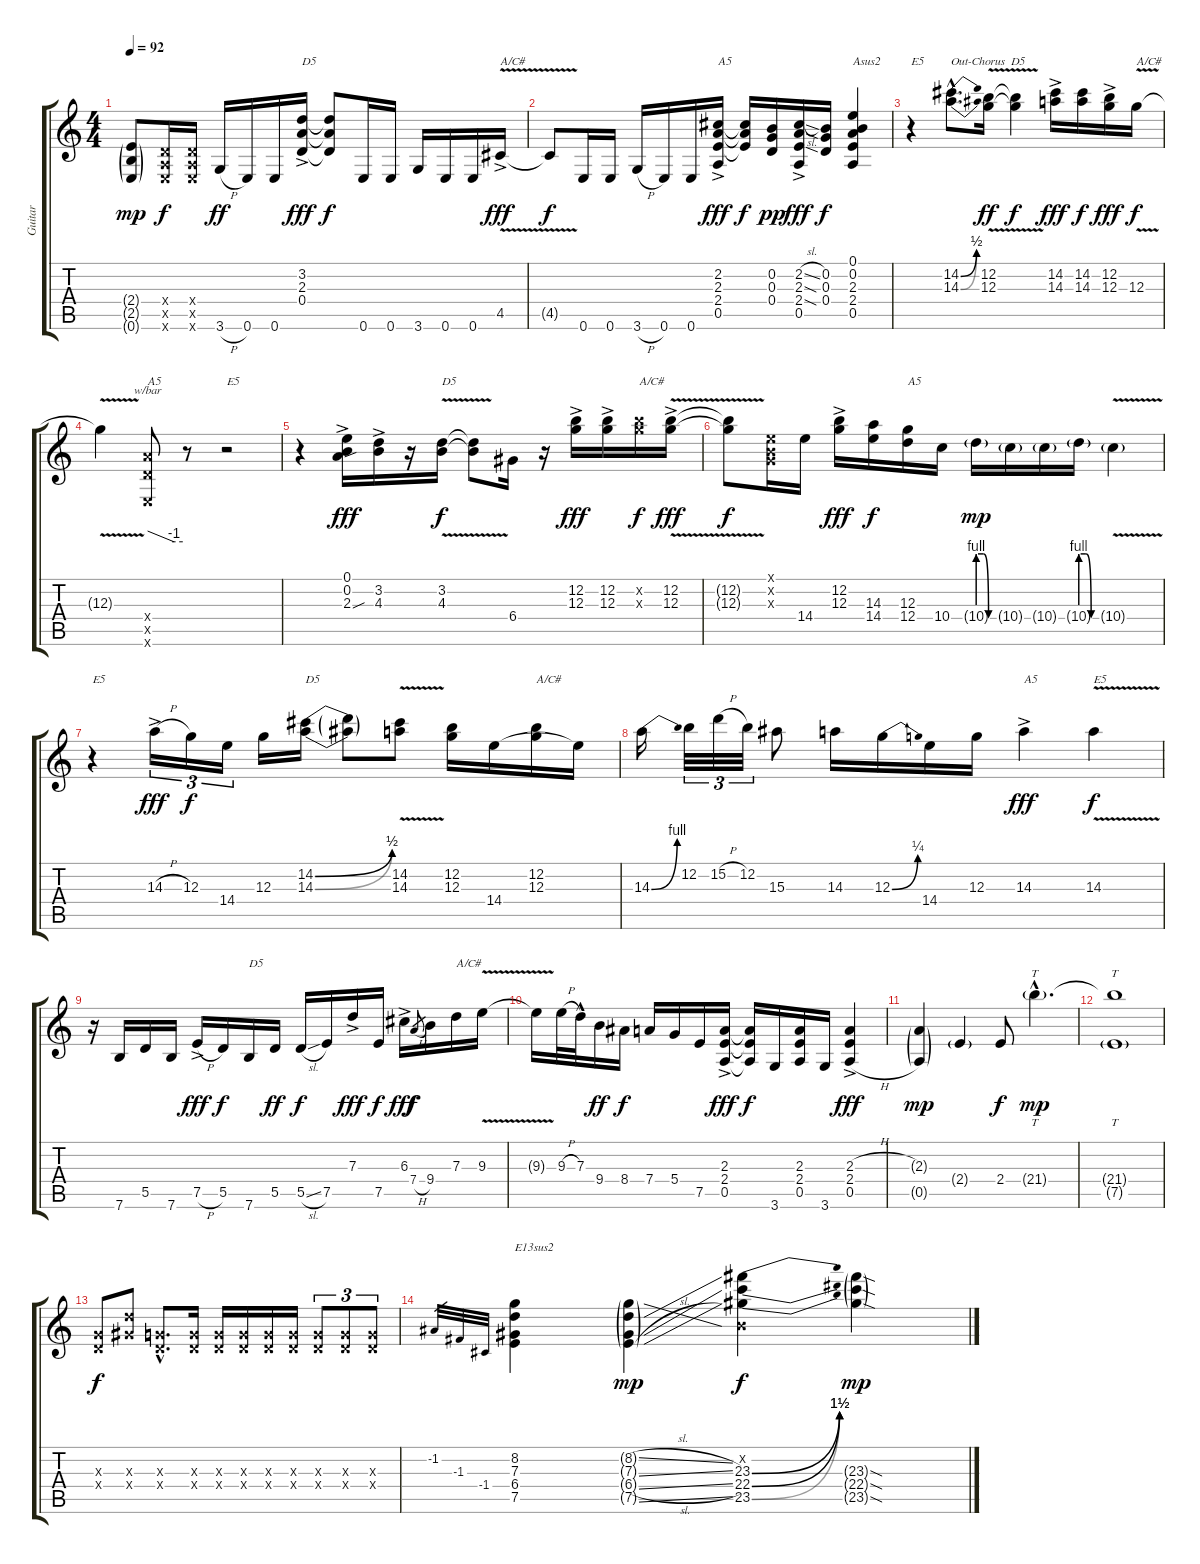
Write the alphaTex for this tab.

\track ("Guitar" "Guitar") {instrument overdrivenguitar}
\staff {score tabs}
\tuning (E4 B3 G3 D3 A2 E2) {hide}
\ts (4 4)
\tempo 92
\clef g2
\ks c
(2.4{g} 2.5{g} 0.6{g}).8{dy mp} (0.4{x} 0.5{x} 0.6{x}).16{dy f} (0.4{x} 0.5{x} 0.6{x}).16 3.6{h}.16{dy ff} 0.6.16 0.6.16 (3.2{ac} 2.3 0.4).16{txt "D5" dy fff} (3.2{t} 2.3{t} 0.4{t}).8{dy f} 0.6.16 0.6.16 3.6.16 0.6.16 0.6.16 4.5{v ac}.16{txt "A/C#" dy fff} |
4.5{t}.8{dy f} 0.6.16 0.6.16 3.6{h}.16 0.6.16 0.6.16 (2.2{ac} 2.3 2.4 0.5).16{txt "A5" dy fff} (2.2{t} 2.3{t} 2.4{t}).16{dy f} (0.2 0.3 0.4).16{dy pp} (2.2{sl} 2.3{sod ac} 2.4{sod} 0.5).16{dy fff} (0.2 0.3 0.4).16{dy f} (0.1 0.2 2.3 2.4 0.5).4{txt "Asus2"} |
r.4{txt "E5"} (14.2{be (bend 0 0 60 2) hac} 14.3{be (bend 0 0 60 2) hac}).8{d txt "Out-Chorus  D5"} (12.2{v} 12.3).16{dy ff} (12.2{t} 12.3{t}).4{dy f} (14.2 14.3{ac}).16{dy fff} (14.2 14.3).16{dy f} (12.2 12.3{ac}).16{dy fff} 12.3{v}.16{txt "A/C#" dy f} |
12.3{t}.4 (0.4{x} 12.5{x} 0.6{x}).8{tbe (custom default 0 0 45 -4 60 -4) txt "A5"} r.8 r.2{txt "E5"} |
r.4 (0.1{ac} 0.2 2.3{sou}).16{dy fff} (3.2{ac} 4.3).16 r.16 (3.2{v} 4.3).16{txt "D5" dy f} (3.2{t} 4.3{t}).8 6.4.16 r.16 (12.2 12.3{ac}).16{dy fff} (12.2{ac} 12.3).16 (12.2{x} 12.3{x}).16{txt "A/C#" dy f} (12.2{v} 12.3{ac}).16{dy fff} |
(12.2{t} 12.3{t}).8{dy f} (0.1{x} 0.2{x} 0.3{x}).16 14.4.16 (12.2 12.3{ac}).16{dy fff} (14.3 14.4).16{dy f} (12.3 12.4).16{txt "A5"} 10.4.16 10.4{be (custom 0 4 20 4 40 0 60 0) g}.16{dy mp} 10.4{g}.16 10.4{g}.16 10.4{be (custom 0 4 20 4 40 0 60 0) g}.16 10.4{v g}.4 |
r.4{txt "E5"} 14.3{h ac}.16{tu (3 2) dy fff} 12.3.16{tu (3 2) dy f} 14.4.16{tu (3 2)} 12.3.16 (14.2{be (bend 0 0 60 2)} 14.3{be (bend 0 0 60 2)}).16{txt "D5"} (14.2{t} 14.3{t}).8 (14.2 14.3{v}).8 (12.2 12.3).16 14.4.16 (12.2 12.3).16{txt "A/C#"} 14.4{t}.16 |
14.3{be (bend 0 0 60 4)}.16 12.2.32{tu (3 2)} 15.2{h}.32{tu (3 2)} 12.2.32{tu (3 2)} 15.3.8 14.3.16 12.3{be (bend 0 0 60 1)}.16 14.4.16 12.3.16 14.3{ac}.4{txt "A5" dy fff} 14.3{v}.4{txt "E5" dy f} |
r.16 7.6.16 5.5.16 7.6.16 7.5{h ac}.16{dy fff} 5.5.16{dy f} 7.6.16{txt "D5"} 5.5.16{dy ff} 5.5{sl}.16{dy f} 7.5.16 7.3{ac}.16{dy fff} 7.5.16{dy f} 6.3{ac}.16{dy fff} 7.4{h}.8{gr dy f} 9.4.16 7.3.16{txt "A/C#"} 9.3{v}.16 |
9.3{t}.16 9.3{h}.32 7.3{hac}.32 9.4.16{dy ff} 8.4.16{dy f} 7.4.16 5.4.16 7.5.16 (2.3 2.4{ac} 0.5).16{dy fff} (2.3{t} 2.4{t} 0.5{t}).16{dy f} 3.6.16 (2.3 2.4 0.5).16 3.6.16 (2.3{h} 2.4 0.5{h ac}).4{dy fff} |
(2.3{g} 0.5{g}).4{dy mp} 2.4{g}.4 2.4.8{dy f} 21.4{g hac}.4{tt d dy mp} |
(21.4{t} 7.5{g}).1{tt} |
(0.3{x} 0.4{x}).8{dy f} (7.3{x} 6.4{x}).8 (0.3{hac x} 0.4{hac x}).8{d} (0.3{x} 0.4{x}).16 (0.3{x} 0.4{x}).16 (0.3{x} 0.4{x}).16 (0.3{x} 0.4{x}).16 (0.3{x} 0.4{x}).16 (0.3{x} 0.4{x}).8{tu (3 2)} (0.3{x} 0.4{x}).8{tu (3 2)} (0.3{x} 0.4{x}).8{tu (3 2)} |
-1.2.32{gr} -1.3.32{gr} -1.4.32{gr} (8.2 7.3 6.4 7.5).4{txt "E13sus2"} (8.2{sl g} 7.3{sl g} 6.4{sl g} 7.5{sl g}).4{dy mp} (0.2{x} 23.3{be (bend 0 0 60 6)} 22.4{be (bend 0 0 60 6)} 23.5{be (bend 0 0 60 6)}).4{dy f} (23.3{sod g} 22.4{sod g} 23.5{sod g}).4{dy mp}
